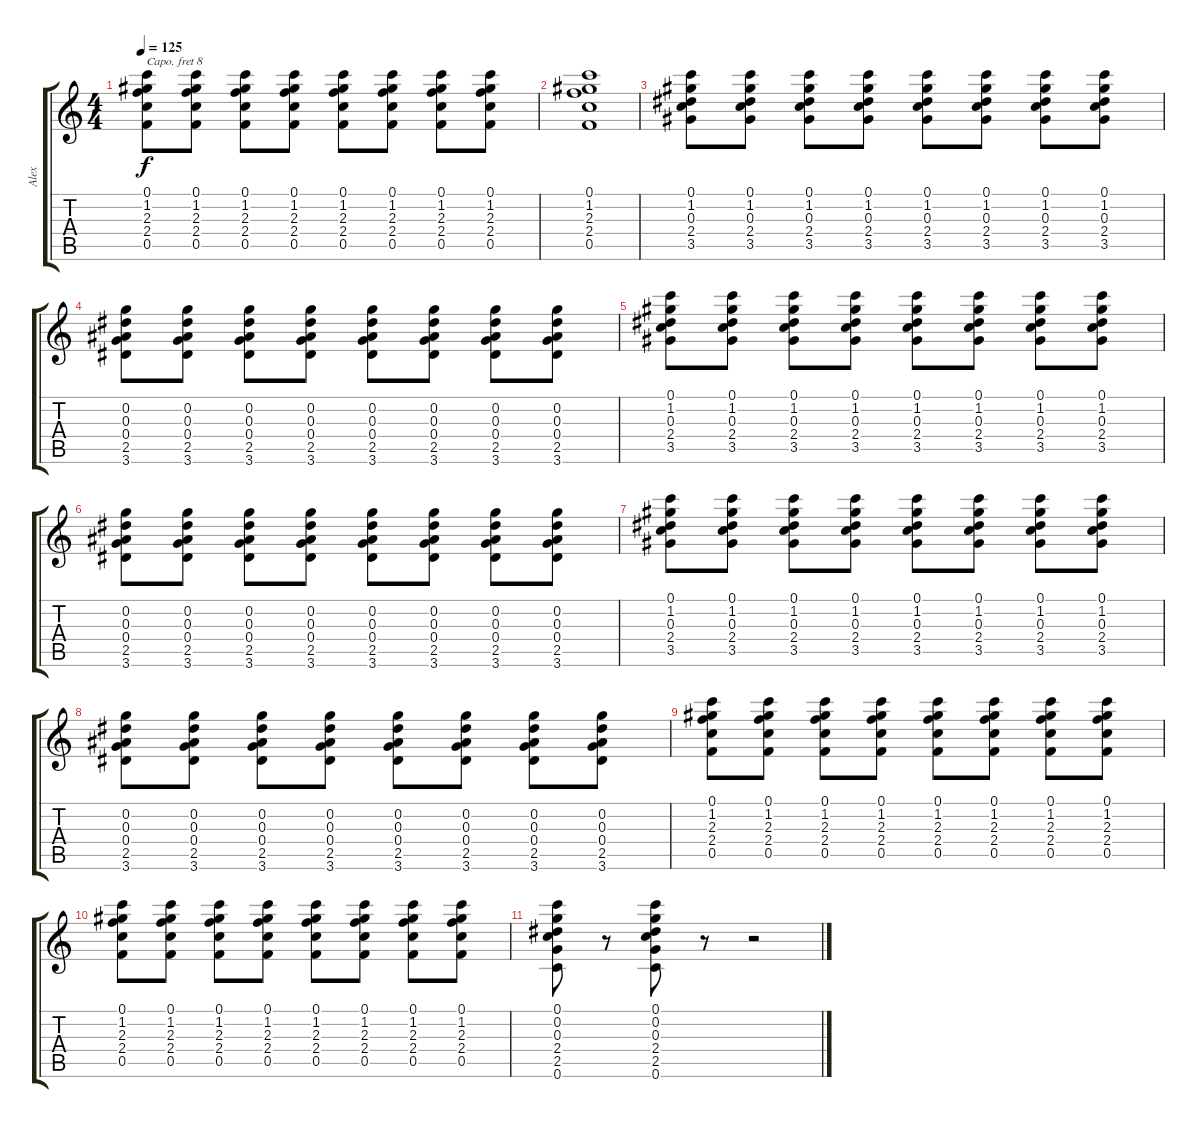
\track ("Alex" "Alex") {instrument distortionguitar}
\staff {score tabs}
\capo 8
\tuning (E4 B3 G3 D3 A2 E2) {hide}
\ts (4 4)
\tempo 125
\clef g2
\ks c
(0.1 1.2 2.3 2.4 0.5).8{dy f} (0.1 1.2 2.3 2.4 0.5).8 (0.1 1.2 2.3 2.4 0.5).8 (0.1 1.2 2.3 2.4 0.5).8 (0.1 1.2 2.3 2.4 0.5).8 (0.1 1.2 2.3 2.4 0.5).8 (0.1 1.2 2.3 2.4 0.5).8 (0.1 1.2 2.3 2.4 0.5).8 |
(0.1 1.2 2.3 2.4 0.5).1 |
(0.1 1.2 0.3 2.4 3.5).8 (0.1 1.2 0.3 2.4 3.5).8 (0.1 1.2 0.3 2.4 3.5).8 (0.1 1.2 0.3 2.4 3.5).8 (0.1 1.2 0.3 2.4 3.5).8 (0.1 1.2 0.3 2.4 3.5).8 (0.1 1.2 0.3 2.4 3.5).8 (0.1 1.2 0.3 2.4 3.5).8 |
(0.2 0.3 0.4 2.5 3.6).8 (0.2 0.3 0.4 2.5 3.6).8 (0.2 0.3 0.4 2.5 3.6).8 (0.2 0.3 0.4 2.5 3.6).8 (0.2 0.3 0.4 2.5 3.6).8 (0.2 0.3 0.4 2.5 3.6).8 (0.2 0.3 0.4 2.5 3.6).8 (0.2 0.3 0.4 2.5 3.6).8 |
(0.1 1.2 0.3 2.4 3.5).8 (0.1 1.2 0.3 2.4 3.5).8 (0.1 1.2 0.3 2.4 3.5).8 (0.1 1.2 0.3 2.4 3.5).8 (0.1 1.2 0.3 2.4 3.5).8 (0.1 1.2 0.3 2.4 3.5).8 (0.1 1.2 0.3 2.4 3.5).8 (0.1 1.2 0.3 2.4 3.5).8 |
(0.2 0.3 0.4 2.5 3.6).8 (0.2 0.3 0.4 2.5 3.6).8 (0.2 0.3 0.4 2.5 3.6).8 (0.2 0.3 0.4 2.5 3.6).8 (0.2 0.3 0.4 2.5 3.6).8 (0.2 0.3 0.4 2.5 3.6).8 (0.2 0.3 0.4 2.5 3.6).8 (0.2 0.3 0.4 2.5 3.6).8 |
(0.1 1.2 0.3 2.4 3.5).8 (0.1 1.2 0.3 2.4 3.5).8 (0.1 1.2 0.3 2.4 3.5).8 (0.1 1.2 0.3 2.4 3.5).8 (0.1 1.2 0.3 2.4 3.5).8 (0.1 1.2 0.3 2.4 3.5).8 (0.1 1.2 0.3 2.4 3.5).8 (0.1 1.2 0.3 2.4 3.5).8 |
(0.2 0.3 0.4 2.5 3.6).8 (0.2 0.3 0.4 2.5 3.6).8 (0.2 0.3 0.4 2.5 3.6).8 (0.2 0.3 0.4 2.5 3.6).8 (0.2 0.3 0.4 2.5 3.6).8 (0.2 0.3 0.4 2.5 3.6).8 (0.2 0.3 0.4 2.5 3.6).8 (0.2 0.3 0.4 2.5 3.6).8 |
(0.1 1.2 2.3 2.4 0.5).8 (0.1 1.2 2.3 2.4 0.5).8 (0.1 1.2 2.3 2.4 0.5).8 (0.1 1.2 2.3 2.4 0.5).8 (0.1 1.2 2.3 2.4 0.5).8 (0.1 1.2 2.3 2.4 0.5).8 (0.1 1.2 2.3 2.4 0.5).8 (0.1 1.2 2.3 2.4 0.5).8 |
(0.1 1.2 2.3 2.4 0.5).8 (0.1 1.2 2.3 2.4 0.5).8 (0.1 1.2 2.3 2.4 0.5).8 (0.1 1.2 2.3 2.4 0.5).8 (0.1 1.2 2.3 2.4 0.5).8 (0.1 1.2 2.3 2.4 0.5).8 (0.1 1.2 2.3 2.4 0.5).8 (0.1 1.2 2.3 2.4 0.5).8 |
(0.1 0.2 0.3 2.4 2.5 0.6).8 r.8 (0.1 0.2 0.3 2.4 2.5 0.6).8 r.8 r.2
